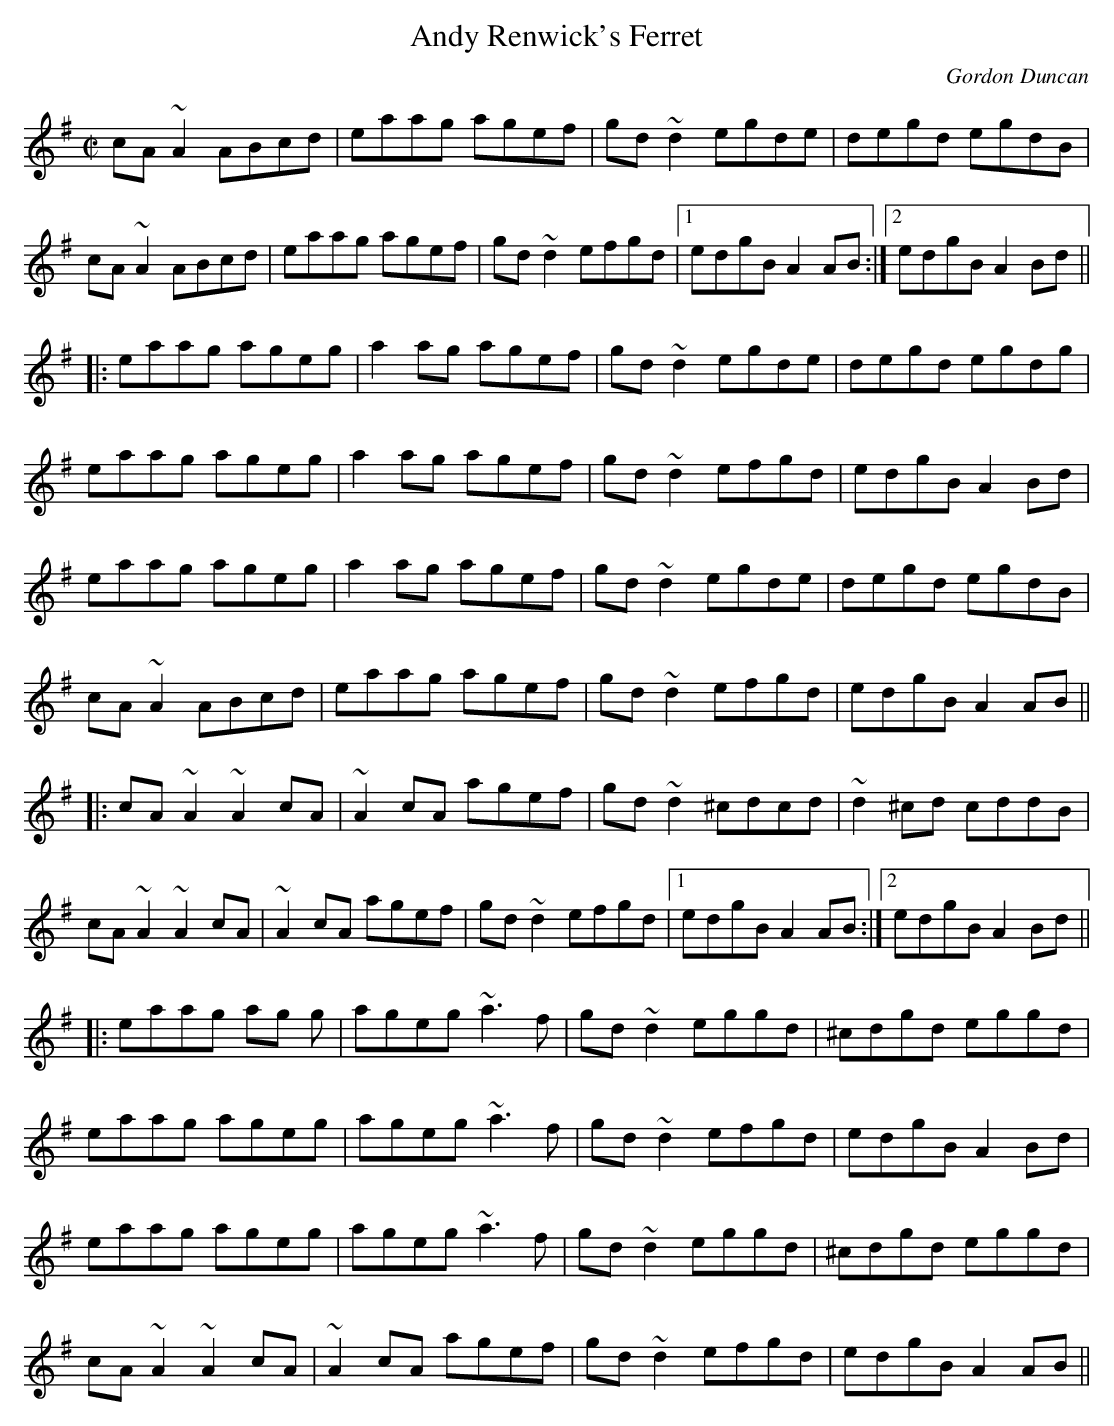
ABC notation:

X:1
T:Andy Renwick's Ferret
M:C|
L:1/8
C:Gordon Duncan
K:Ador
cA~A2 ABcd|eaag agef|gd~d2 egde|degd egdB|
cA~A2 ABcd|eaag agef|gd~d2 efgd|1 edgB A2AB:|2edgB A2Bd||
|:eaag ageg|a2ag agef|gd~d2 egde|degd egdg|
eaag ageg|a2ag agef|gd~d2 efgd|edgB A2Bd|
eaag ageg|a2ag agef|gd~d2 egde|degd egdB|
cA~A2 ABcd|eaag agef|gd~d2 efgd|edgB A2AB||
|:cA~A2 ~A2cA|~A2cA agef|gd~d2 ^cdcd|~d2^cd cddB|_
cA~A2 ~A2cA|~A2cA agef|gd~d2 efgd|1 edgB A2AB:|2edgB A2Bd||
|:eaag ag g|ageg ~a3f|gd~d2 eggd|^cdgd eggd|
eaag ageg|ageg ~a3f|gd~d2 efgd|edgB A2Bd|
eaag ageg|ageg ~a3f|gd~d2 eggd|^cdgd eggd|
cA~A2 ~A2cA|~A2cA agef|gd~d2 efgd|edgB A2AB||
